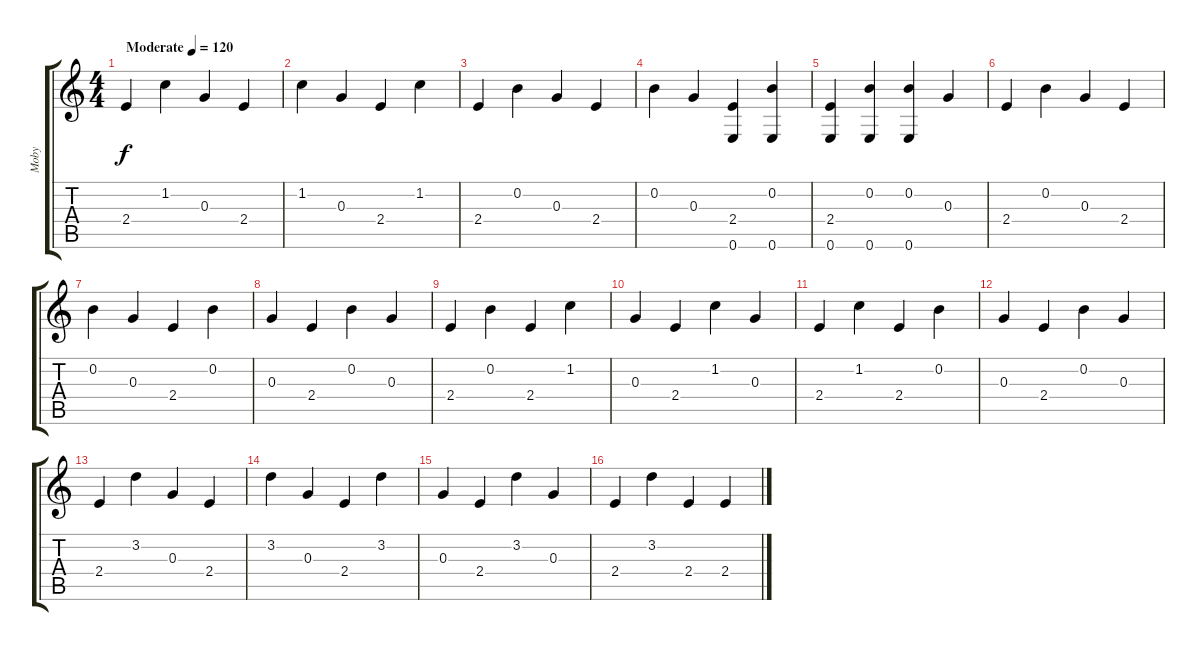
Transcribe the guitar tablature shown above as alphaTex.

\track ("Moby" "Moby") {instrument overdrivenguitar}
\staff {score tabs}
\tuning (E4 B3 G3 D3 A2 E2) {hide}
\ts (4 4)
\tempo (120 "Moderate")
\clef g2
\ks c
2.4.4{dy f instrument overdrivenguitar} 1.2.4 0.3.4 2.4.4 |
1.2.4 0.3.4 2.4.4 1.2.4 |
2.4.4 0.2.4 0.3.4 2.4.4 |
0.2.4 0.3.4 (2.4 0.6).4 (0.2 0.6).4 |
(2.4 0.6).4 (0.2 0.6).4 (0.2 0.6).4 0.3.4 |
2.4.4 0.2.4 0.3.4 2.4.4 |
0.2.4 0.3.4 2.4.4 0.2.4 |
0.3.4 2.4.4 0.2.4 0.3.4 |
2.4.4 0.2.4 2.4.4 1.2.4 |
0.3.4 2.4.4 1.2.4 0.3.4 |
2.4.4 1.2.4 2.4.4 0.2.4 |
0.3.4 2.4.4 0.2.4 0.3.4 |
2.4.4 3.2.4 0.3.4 2.4.4 |
3.2.4 0.3.4 2.4.4 3.2.4 |
0.3.4 2.4.4 3.2.4 0.3.4 |
2.4.4 3.2.4 2.4.4 2.4.4
